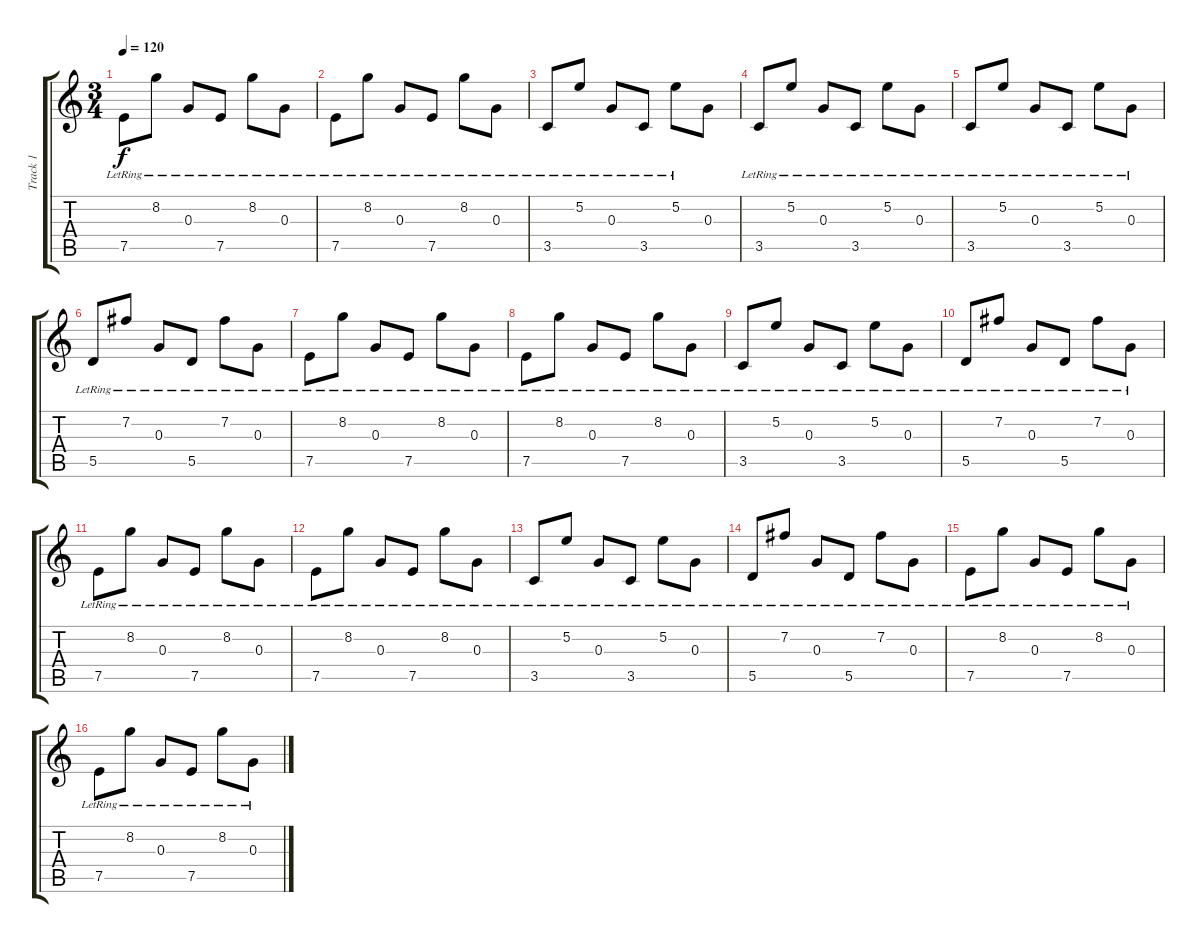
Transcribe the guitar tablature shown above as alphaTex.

\track ("Track 1" "Track 1") {instrument acousticguitarsteel}
\staff {score tabs}
\tuning (E4 B3 G3 D3 A2 E2) {hide}
\ts (3 4)
\tempo 120
\clef g2
\ks c
7.5{lr}.8{dy f} 8.2{lr}.8 0.3{lr}.8 7.5{lr}.8 8.2{lr}.8 0.3{lr}.8 |
7.5{lr}.8 8.2{lr}.8 0.3{lr}.8 7.5{lr}.8 8.2{lr}.8 0.3{lr}.8 |
3.5{lr}.8 5.2{lr}.8 0.3{lr}.8 3.5{lr}.8 5.2{lr}.8 0.3.8 |
3.5{lr}.8 5.2{lr}.8 0.3{lr}.8 3.5{lr}.8 5.2{lr}.8 0.3{lr}.8 |
3.5{lr}.8 5.2{lr}.8 0.3{lr}.8 3.5{lr}.8 5.2{lr}.8 0.3{lr}.8 |
5.5{lr}.8 7.2{lr}.8 0.3{lr}.8 5.5{lr}.8 7.2{lr}.8 0.3{lr}.8 |
7.5{lr}.8 8.2{lr}.8 0.3{lr}.8 7.5{lr}.8 8.2{lr}.8 0.3{lr}.8 |
7.5{lr}.8 8.2{lr}.8 0.3{lr}.8 7.5{lr}.8 8.2{lr}.8 0.3{lr}.8 |
3.5{lr}.8 5.2{lr}.8 0.3{lr}.8 3.5{lr}.8 5.2{lr}.8 0.3{lr}.8 |
5.5{lr}.8 7.2{lr}.8 0.3{lr}.8 5.5{lr}.8 7.2{lr}.8 0.3{lr}.8 |
7.5{lr}.8 8.2{lr}.8 0.3{lr}.8 7.5{lr}.8 8.2{lr}.8 0.3{lr}.8 |
7.5{lr}.8 8.2{lr}.8 0.3{lr}.8 7.5{lr}.8 8.2{lr}.8 0.3{lr}.8 |
3.5{lr}.8 5.2{lr}.8 0.3{lr}.8 3.5{lr}.8 5.2{lr}.8 0.3{lr}.8 |
5.5{lr}.8 7.2{lr}.8 0.3{lr}.8 5.5{lr}.8 7.2{lr}.8 0.3{lr}.8 |
7.5{lr}.8 8.2{lr}.8 0.3{lr}.8 7.5{lr}.8 8.2{lr}.8 0.3{lr}.8 |
7.5{lr}.8 8.2{lr}.8 0.3{lr}.8 7.5{lr}.8 8.2{lr}.8 0.3{lr}.8
